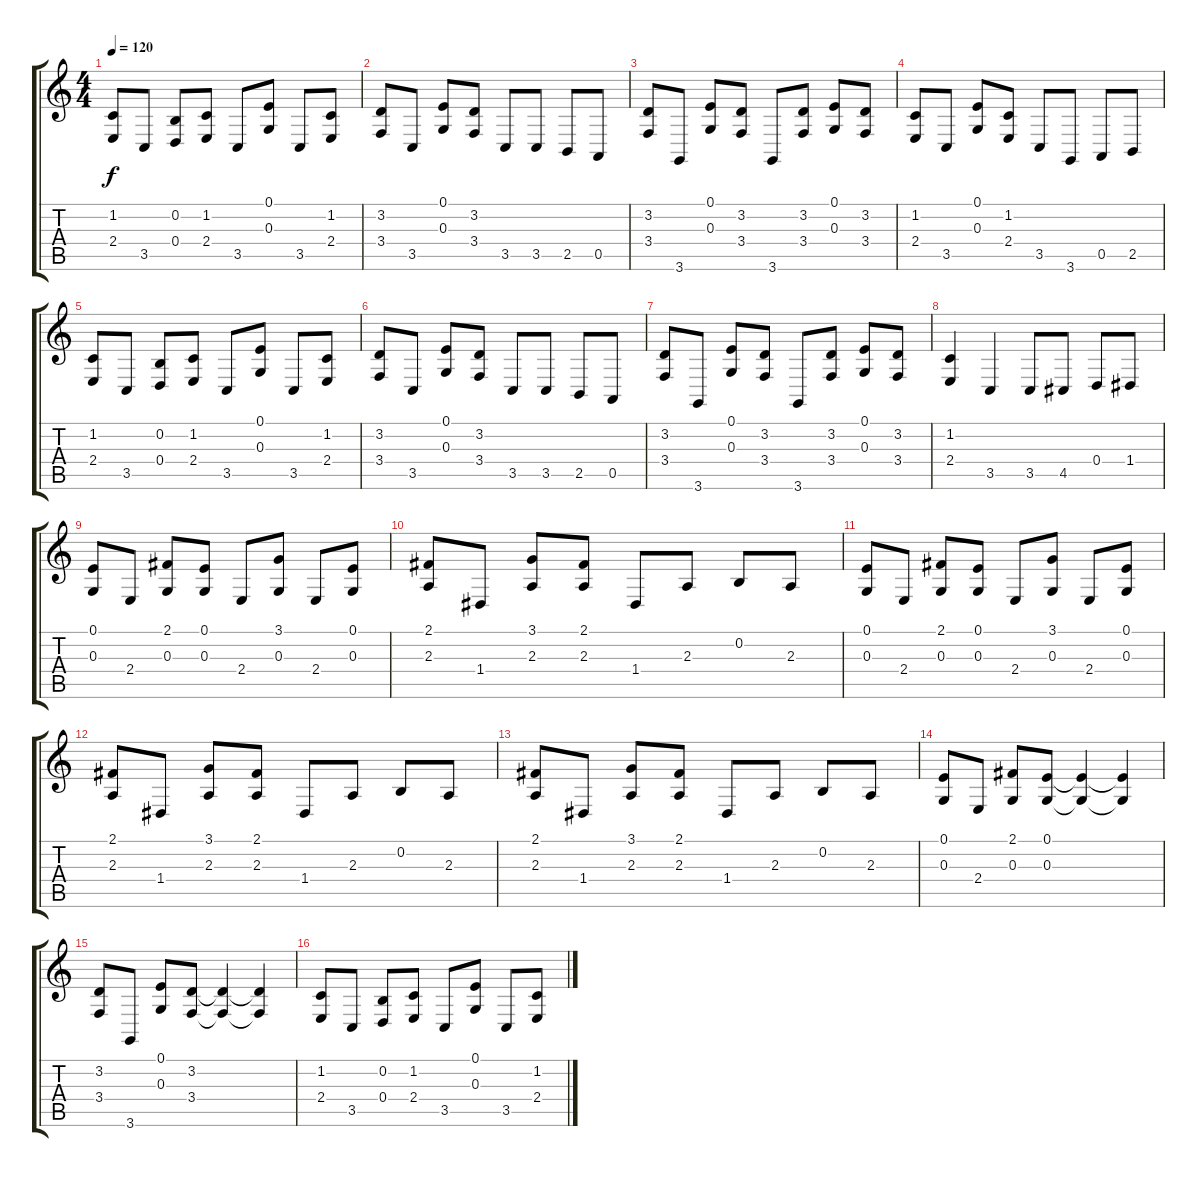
\track "" {instrument orchestralharp}
\staff {score tabs}
\tuning (E4 B3 G3 D3 A2 E2) {hide}
\ts (4 4)
\tempo 120
\clef g2
\ks c
(1.2 2.4).8{dy f instrument orchestralharp} 3.5.8 (0.2 0.4).8 (1.2 2.4).8 3.5.8 (0.1 0.3).8 3.5.8 (1.2 2.4).8 |
(3.2 3.4).8 3.5.8 (0.1 0.3).8 (3.2 3.4).8 3.5.8 3.5.8 2.5.8 0.5.8 |
(3.2 3.4).8 3.6.8 (0.1 0.3).8 (3.2 3.4).8 3.6.8 (3.2 3.4).8 (0.1 0.3).8 (3.2 3.4).8 |
(1.2 2.4).8 3.5.8 (0.1 0.3).8 (1.2 2.4).8 3.5.8 3.6.8 0.5.8 2.5.8 |
(1.2 2.4).8 3.5.8 (0.2 0.4).8 (1.2 2.4).8 3.5.8 (0.1 0.3).8 3.5.8 (1.2 2.4).8 |
(3.2 3.4).8 3.5.8 (0.1 0.3).8 (3.2 3.4).8 3.5.8 3.5.8 2.5.8 0.5.8 |
(3.2 3.4).8 3.6.8 (0.1 0.3).8 (3.2 3.4).8 3.6.8 (3.2 3.4).8 (0.1 0.3).8 (3.2 3.4).8 |
(1.2 2.4).4 3.5.4 3.5.8 4.5.8 0.4.8 1.4.8 |
(0.1 0.3).8 2.4.8 (2.1 0.3).8 (0.1 0.3).8 2.4.8 (3.1 0.3).8 2.4.8 (0.1 0.3).8 |
(2.1 2.3).8 1.4.8 (3.1 2.3).8 (2.1 2.3).8 1.4.8 2.3.8 0.2.8 2.3.8 |
(0.1 0.3).8 2.4.8 (2.1 0.3).8 (0.1 0.3).8 2.4.8 (3.1 0.3).8 2.4.8 (0.1 0.3).8 |
(2.1 2.3).8 1.4.8 (3.1 2.3).8 (2.1 2.3).8 1.4.8 2.3.8 0.2.8 2.3.8 |
(2.1 2.3).8 1.4.8 (3.1 2.3).8 (2.1 2.3).8 1.4.8 2.3.8 0.2.8 2.3.8 |
(0.1 0.3).8 2.4.8 (2.1 0.3).8 (0.1 0.3).8 (0.1{t} 0.3{t}).4 (0.1{t} 0.3{t}).4 |
(3.2 3.4).8 3.6.8 (0.1 0.3).8 (3.2 3.4).8 (3.2{t} 3.4{t}).4 (3.2{t} 3.4{t}).4 |
(1.2 2.4).8 3.5.8 (0.2 0.4).8 (1.2 2.4).8 3.5.8 (0.1 0.3).8 3.5.8 (1.2 2.4).8
